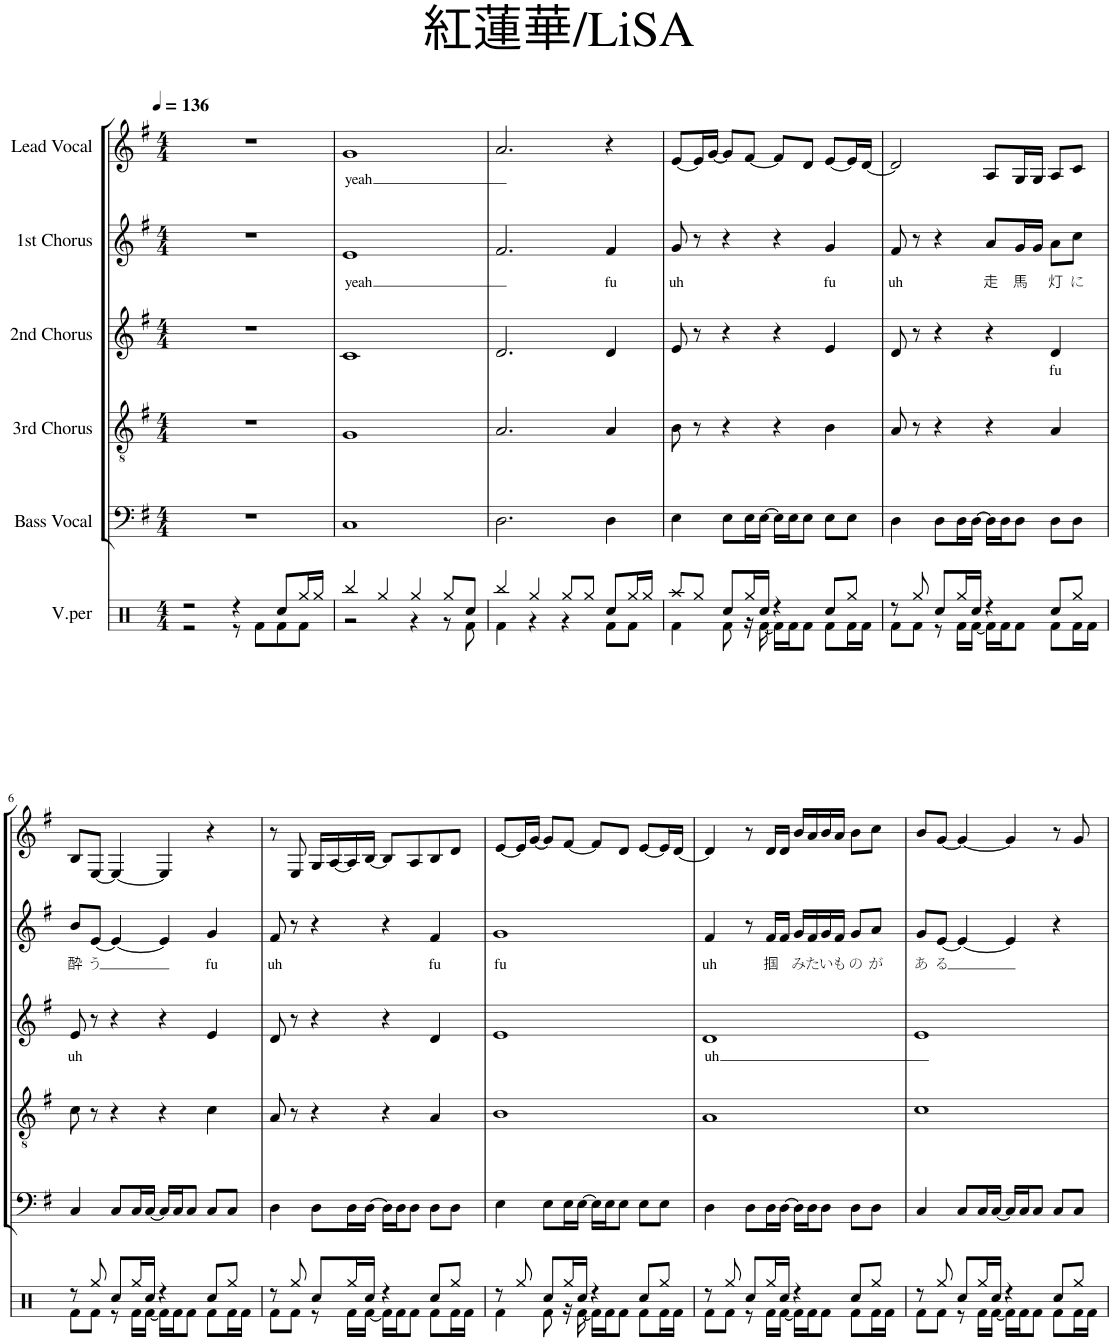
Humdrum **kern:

**kern	**kern	**kern	**kern	**text	**kern	**text	**kern	**text
*part6	*part5	*part4	*part3	*part3	*part2	*part2	*part1	*part1
*staff6	*staff5	*staff4	*staff3	*staff3	*staff2	*staff2	*staff1	*staff1
*I"V.per	*I"Bass Vocal	*I"3rd Chorus	*I"2nd Chorus	*	*I"1st Chorus	*	*I"Lead Vocal	*
*clefX	*clefF4	*clefGv2	*clefG2	*	*clefG2	*	*clefG2	*
*k[]	*k[f#]	*k[f#]	*k[f#]	*	*k[f#]	*	*k[f#]	*
*M4/4	*M4/4	*M4/4	*M4/4	*	*M4/4	*	*M4/4	*
*MM136	*MM136	*MM136	*MM136	*	*MM136	*	*MM136	*
=1	=1	=1	=1	=1	=1	=1	=1	=1
*^	*	*	*	*	*	*	*	*
2r	2r	1r	1r	1r	.	1r	.	1r	.
4r	8r	.	.	.	.	.	.	.	.
.	8Rf\L	.	.	.	.	.	.	.	.
8Rcc/L	8Rf\	.	.	.	.	.	.	.	.
16Rgg/L	8Rf\J	.	.	.	.	.	.	.	.
16Rgg/JJ	.	.	.	.	.	.	.	.	.
=2	=2	=2	=2	=2	=2	=2	=2	=2	=2
!	!	!	!	!	!	!	!LO:LY:b	!	!LO:LY:b
4Rbb/	2r	1C	1G	1c	.	1e	yeah	1g	yeah
4Rgg/	.	.	.	.	.	.	.	.	.
4Rgg/	4r	.	.	.	.	.	.	.	.
8Rgg/L	8r	.	.	.	.	.	.	.	.
8Rcc/J	8Rf\	.	.	.	.	.	.	.	.
=3	=3	=3	=3	=3	=3	=3	=3	=3	=3
4Rbb/	4Rf\	2.D\	2.A/	2.d/	.	2.f#/	.	2.a/	.
4Rgg/	4r	.	.	.	.	.	.	.	.
8Rgg/L	4r	.	.	.	.	.	.	.	.
8Rgg/J	.	.	.	.	.	.	.	.	.
!	!	!	!	!	!	!	!LO:LY:b	!	!
8Rcc/L	8Rf\L	4D\	4A/	4d/	.	4f#/	fu	4r	.
16Rgg/L	8Rf\J	.	.	.	.	.	.	.	.
16Rgg/JJ	.	.	.	.	.	.	.	.	.
=4	=4	=4	=4	=4	=4	=4	=4	=4	=4
!	!	!	!	!	!	!	!LO:LY:b	!	!
8Raa/L	4Rf\	4E\	8B\	8e/	.	8g/	uh	[8e/L	.
8Rgg/J	.	.	8r	8r	.	8r	.	16e/L]	.
.	.	.	.	.	.	.	.	[16g/JJ	.
8Rcc/L	8Rf\	8E\L	4r	4r	.	4r	.	8g/L]	.
16Rgg/L	16r	16E\L	.	.	.	.	.	[8f#/J	.
16Rcc/JJ	[16Rf\	[16E\JJ	.	.	.	.	.	.	.
4r	16Rf\LL]	16E\LL]	4r	4r	.	4r	.	8f#/L]	.
.	16Rf\J	16E\J	.	.	.	.	.	.	.
.	8Rf\J	8E\J	.	.	.	.	.	8d/J	.
!	!	!	!	!	!	!	!LO:LY:b	!	!
8Rcc/L	8Rf\L	8E\L	4B\	4e/	.	4g/	fu	[8e/L	.
8Rgg/J	16Rf\L	8E\J	.	.	.	.	.	16e/L]	.
.	16Rf\JJ	.	.	.	.	.	.	[16d/JJ	.
=5	=5	=5	=5	=5	=5	=5	=5	=5	=5
!	!	!	!	!	!	!	!LO:LY:b	!	!
8r	8Rf\L	4D\	8A/	8d/	.	8f#/	uh	2d/]	.
8Rgg/	8Rf\J	.	8r	8r	.	8r	.	.	.
8Rcc/L	8r	8D\L	4r	4r	.	4r	.	.	.
16Rgg/L	16Rf\LL	16D\L	.	.	.	.	.	.	.
16Rcc/JJ	[16Rf\JJ	[16D\JJ	.	.	.	.	.	.	.
!	!	!	!	!	!	!	!LO:LY:b	!	!
4r	16Rf\LL]	16D\LL]	4r	4r	.	8a/L	走	8A/L	.
.	16Rf\J	16D\J	.	.	.	.	.	.	.
!	!	!	!	!	!	!	!LO:LY:b	!	!
.	8Rf\J	8D\J	.	.	.	16g/L	馬	16G/L	.
.	.	.	.	.	.	16g/JJ	.	16G/JJ	.
!	!	!	!	!	!LO:LY:b	!	!LO:LY:b	!	!
8Rcc/L	8Rf\L	8D\L	4A/	4d/	fu	8a\L	灯	8A/L	.
!	!	!	!	!	!	!	!LO:LY:b	!	!
8Rgg/J	16Rf\L	8D\J	.	.	.	8cc\J	に	8c/J	.
.	16Rf\JJ	.	.	.	.	.	.	.	.
!!LO:LB:g=z
=6	=6	=6	=6	=6	=6	=6	=6	=6	=6
!	!	!	!	!	!LO:LY:b	!	!LO:LY:b	!	!
8r	8Rf\L	4C/	8c\	8e/	uh	8b/L	酔	8B/L	.
!	!	!	!	!	!	!	!LO:LY:b	!	!
8Rgg/	8Rf\J	.	8r	8r	.	[8e/J	う	[8E/J	.
8Rcc/L	8r	8C/L	4r	4r	.	4e/_	.	4E/_	.
16Rgg/L	16Rf\LL	16C/L	.	.	.	.	.	.	.
16Rcc/JJ	[16Rf\JJ	[16C/JJ	.	.	.	.	.	.	.
4r	16Rf\LL]	16C/LL]	4r	4r	.	4e/]	.	4E/]	.
.	16Rf\J	16C/J	.	.	.	.	.	.	.
.	8Rf\J	8C/J	.	.	.	.	.	.	.
!	!	!	!	!	!	!	!LO:LY:b	!	!
8Rcc/L	8Rf\L	8C/L	4c\	4e/	.	4g/	fu	4r	.
8Rgg/J	16Rf\L	8C/J	.	.	.	.	.	.	.
.	16Rf\JJ	.	.	.	.	.	.	.	.
=7	=7	=7	=7	=7	=7	=7	=7	=7	=7
!	!	!	!	!	!	!	!LO:LY:b	!	!
8r	8Rf\L	4D\	8A/	8d/	.	8f#/	uh	8r	.
8Rgg/	8Rf\J	.	8r	8r	.	8r	.	8E/	.
8Rcc/L	8r	8D\L	4r	4r	.	4r	.	16G/LL	.
.	.	.	.	.	.	.	.	[16A/	.
16Rgg/L	16Rf\LL	16D\L	.	.	.	.	.	16A/]	.
16Rcc/JJ	[16Rf\JJ	[16D\JJ	.	.	.	.	.	[16B/JJ	.
4r	16Rf\LL]	16D\LL]	4r	4r	.	4r	.	8B/L]	.
.	16Rf\J	16D\J	.	.	.	.	.	.	.
.	8Rf\J	8D\J	.	.	.	.	.	8A/	.
!	!	!	!	!	!	!	!LO:LY:b	!	!
8Rcc/L	8Rf\L	8D\L	4A/	4d/	.	4f#/	fu	8B/	.
8Rgg/J	16Rf\L	8D\J	.	.	.	.	.	8d/J	.
.	16Rf\JJ	.	.	.	.	.	.	.	.
=8	=8	=8	=8	=8	=8	=8	=8	=8	=8
!	!	!	!	!	!	!	!LO:LY:b	!	!
8r	4Rf\	4E\	1B	1e	.	1g	fu	[8e/L	.
8Rgg/	.	.	.	.	.	.	.	16e/L]	.
.	.	.	.	.	.	.	.	[16g/JJ	.
8Rcc/L	8Rf\	8E\L	.	.	.	.	.	8g/L]	.
16Rgg/L	16r	16E\L	.	.	.	.	.	[8f#/J	.
16Rcc/JJ	[16Rf\	[16E\JJ	.	.	.	.	.	.	.
4r	16Rf\LL]	16E\LL]	.	.	.	.	.	8f#/L]	.
.	16Rf\J	16E\J	.	.	.	.	.	.	.
.	8Rf\J	8E\J	.	.	.	.	.	8d/J	.
8Rcc/L	8Rf\L	8E\L	.	.	.	.	.	[8e/L	.
8Rgg/J	16Rf\L	8E\J	.	.	.	.	.	16e/L]	.
.	16Rf\JJ	.	.	.	.	.	.	[16d/JJ	.
=9	=9	=9	=9	=9	=9	=9	=9	=9	=9
!	!	!	!	!	!LO:LY:b	!	!LO:LY:b	!	!
8r	8Rf\L	4D\	1A	1d	uh	4f#/	uh	4d/]	.
8Rgg/	8Rf\J	.	.	.	.	.	.	.	.
8Rcc/L	8r	8D\L	.	.	.	8r	.	8r	.
!	!	!	!	!	!	!	!LO:LY:b	!	!
16Rgg/L	16Rf\LL	16D\L	.	.	.	16f#/LL	掴	16d/LL	.
16Rcc/JJ	[16Rf\JJ	[16D\JJ	.	.	.	16f#/JJ	.	16d/JJ	.
!	!	!	!	!	!	!	!LO:LY:b	!	!
4r	16Rf\LL]	16D\LL]	.	.	.	16g/LL	み	16b/LL	.
!	!	!	!	!	!	!	!LO:LY:b	!	!
.	16Rf\J	16D\J	.	.	.	16f#/	た	16a/	.
!	!	!	!	!	!	!	!LO:LY:b	!	!
.	8Rf\J	8D\J	.	.	.	16g/	い	16b/	.
!	!	!	!	!	!	!	!LO:LY:b	!	!
.	.	.	.	.	.	16f#/JJ	も	16a/JJ	.
!	!	!	!	!	!	!	!LO:LY:b	!	!
8Rcc/L	8Rf\L	8D\L	.	.	.	8g/L	の	8b\L	.
!	!	!	!	!	!	!	!LO:LY:b	!	!
8Rgg/J	16Rf\L	8D\J	.	.	.	8a/J	が	8cc\J	.
.	16Rf\JJ	.	.	.	.	.	.	.	.
=10	=10	=10	=10	=10	=10	=10	=10	=10	=10
!	!	!	!	!	!	!	!LO:LY:b	!	!
8r	8Rf\L	4C/	1c	1e	.	8g/L	あ	8b/L	.
!	!	!	!	!	!	!	!LO:LY:b	!	!
8Rgg/	8Rf\J	.	.	.	.	[8e/J	る	[8g/J	.
8Rcc/L	8r	8C/L	.	.	.	4e/_	.	4g/_	.
16Rgg/L	16Rf\LL	16C/L	.	.	.	.	.	.	.
16Rcc/JJ	[16Rf\JJ	[16C/JJ	.	.	.	.	.	.	.
4r	16Rf\LL]	16C/LL]	.	.	.	4e/]	.	4g/]	.
.	16Rf\J	16C/J	.	.	.	.	.	.	.
.	8Rf\J	8C/J	.	.	.	.	.	.	.
8Rcc/L	8Rf\L	8C/L	.	.	.	4r	.	8r	.
8Rgg/J	16Rf\L	8C/J	.	.	.	.	.	8g/	.
.	16Rf\JJ	.	.	.	.	.	.	.	.
*v	*v	*	*	*	*	*	*	*	*
=	=	=	=	=	=	=	=	=
*-	*-	*-	*-	*-	*-	*-	*-	*-
